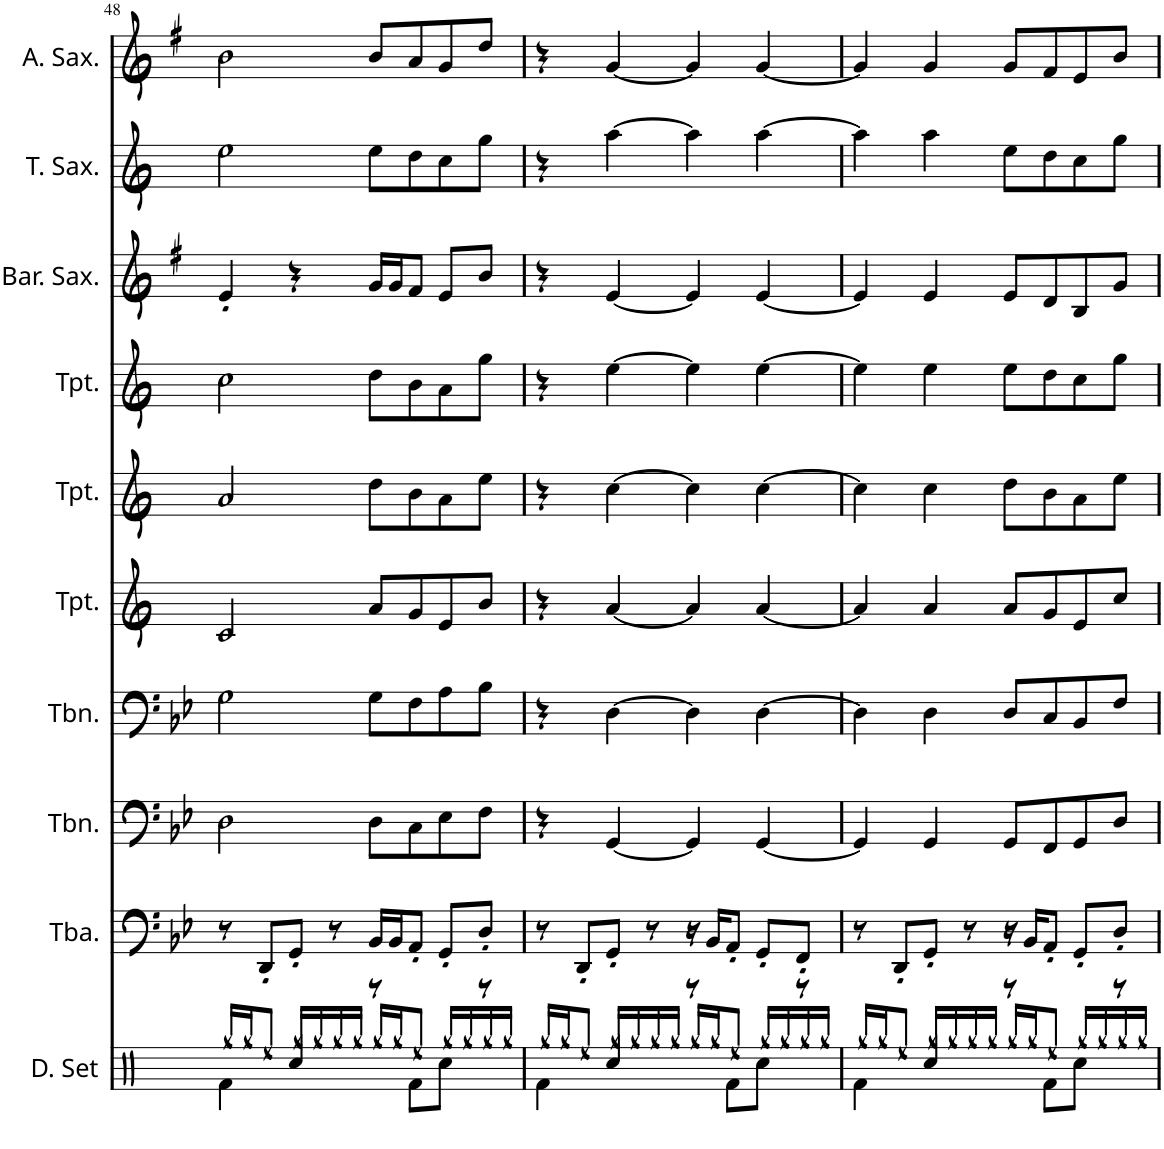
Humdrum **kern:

**kern	**kern	**kern	**kern	**kern	**kern	**kern	**kern	**kern	**kern
*part10	*part9	*part8	*part7	*part6	*part5	*part4	*part3	*part2	*part1
*staff10	*staff9	*staff8	*staff7	*staff6	*staff5	*staff4	*staff3	*staff2	*staff1
*I"Drumset	*I"Tuba	*I"Trombone	*I"Trombone	*I"Trumpet	*I"Trumpet	*I"Trumpet	*I"Baritone Saxophone	*I"Tenor Saxophone	*I"Alto Saxophone
*I'D. Set	*I'Tba.	*I'Tbn.	*I'Tbn.	*I'Tpt.	*I'Tpt.	*I'Tpt.	*I'Bar. Sax.	*I'T. Sax.	*I'A. Sax.
!!LO:PB:g=z
*clefX	*clefF4	*clefF4	*clefF4	*clefG2	*clefG2	*clefG2	*clefG2	*clefG2	*clefG2
*	*	*	*	*Trd1c2	*Trd1c2	*Trd1c2	*Trd12c21	*Trd8c14	*Trd5c9
*k[]	*k[b-e-]	*k[b-e-]	*k[b-e-]	*k[]	*k[]	*k[]	*k[f#]	*k[]	*k[f#]
*M4/4	*M4/4	*M4/4	*M4/4	*M4/4	*M4/4	*M4/4	*M4/4	*M4/4	*M4/4
=48	=48	=48	=48	=48	=48	=48	=48	=48	=48
*^	*	*	*	*	*	*	*	*	*
4Rf\	16Rgg/LL	8r	2D\	2G\	2c/	2a/	2cc\	4e'/	2ee\	2b\
.	16Rgg/J	.	.	.	.	.	.	.	.	.
.	8Ree/J	8DD'/L	.	.	.	.	.	.	.	.
4Rcc/	16Rgg/LL	8GG'/J	.	.	.	.	.	4r	.	.
.	16Rgg/	.	.	.	.	.	.	.	.	.
.	16Rgg/	8r	.	.	.	.	.	.	.	.
.	16Rgg/JJ	.	.	.	.	.	.	.	.	.
8r	16Rgg/LL	16BB-/LL	8D\L	8G\L	8a/L	8dd\L	8dd\L	16g/LL	8ee\L	8b/L
.	16Rgg/J	16BB-/J	.	.	.	.	.	16g/J	.	.
8Rf\L	8Ree/J	8AA'/J	8C\	8F\	8g/	8b\	8b\	8f#/J	8dd\	8a/
8Rcc\J	16Rgg/LL	8GG'/L	8E-\	8A\	8e/	8a\	8a\	8e/L	8cc\	8g/
.	16Rgg/	.	.	.	.	.	.	.	.	.
8r	16Rgg/	8D'/J	8F\J	8B-\J	8b/J	8ee\J	8gg\J	8b/J	8gg\J	8dd/J
.	16Rgg/JJ	.	.	.	.	.	.	.	.	.
=49	=49	=49	=49	=49	=49	=49	=49	=49	=49	=49
4Rf\	16Rgg/LL	8r	4r	4r	4r	4r	4r	4r	4r	4r
.	16Rgg/J	.	.	.	.	.	.	.	.	.
.	8Ree/J	8DD'/L	.	.	.	.	.	.	.	.
4Rcc/	16Rgg/LL	8GG'/J	[4GG/	[4D\	[4a/	[4cc\	[4ee\	[4e/	[4aa\	[4g/
.	16Rgg/	.	.	.	.	.	.	.	.	.
.	16Rgg/	8r	.	.	.	.	.	.	.	.
.	16Rgg/JJ	.	.	.	.	.	.	.	.	.
8r	16Rgg/LL	16r	4GG/]	4D\]	4a/]	4cc\]	4ee\]	4e/]	4aa\]	4g/]
.	16Rgg/J	16BB-/KL	.	.	.	.	.	.	.	.
8Rf\L	8Ree/J	8AA'/J	.	.	.	.	.	.	.	.
8Rcc\J	16Rgg/LL	8GG'/L	[4GG/	[4D\	[4a/	[4cc\	[4ee\	[4e/	[4aa\	[4g/
.	16Rgg/	.	.	.	.	.	.	.	.	.
8r	16Rgg/	8FF'/J	.	.	.	.	.	.	.	.
.	16Rgg/JJ	.	.	.	.	.	.	.	.	.
=50	=50	=50	=50	=50	=50	=50	=50	=50	=50	=50
4Rf\	16Rgg/LL	8r	4GG/]	4D\]	4a/]	4cc\]	4ee\]	4e/]	4aa\]	4g/]
.	16Rgg/J	.	.	.	.	.	.	.	.	.
.	8Ree/J	8DD'/L	.	.	.	.	.	.	.	.
4Rcc/	16Rgg/LL	8GG'/J	4GG/	4D\	4a/	4cc\	4ee\	4e/	4aa\	4g/
.	16Rgg/	.	.	.	.	.	.	.	.	.
.	16Rgg/	8r	.	.	.	.	.	.	.	.
.	16Rgg/JJ	.	.	.	.	.	.	.	.	.
8r	16Rgg/LL	16r	8GG/L	8D/L	8a/L	8dd\L	8ee\L	8e/L	8ee\L	8g/L
.	16Rgg/J	16BB-/KL	.	.	.	.	.	.	.	.
8Rf\L	8Ree/J	8AA'/J	8FF/	8C/	8g/	8b\	8dd\	8d/	8dd\	8f#/
8Rcc\J	16Rgg/LL	8GG'/L	8GG/	8BB-/	8e/	8a\	8cc\	8B/	8cc\	8e/
.	16Rgg/	.	.	.	.	.	.	.	.	.
8r	16Rgg/	8D'/J	8D/J	8F/J	8cc/J	8ee\J	8gg\J	8g/J	8gg\J	8b/J
.	16Rgg/JJ	.	.	.	.	.	.	.	.	.
*v	*v	*	*	*	*	*	*	*	*	*
=	=	=	=	=	=	=	=	=	=
*-	*-	*-	*-	*-	*-	*-	*-	*-	*-
